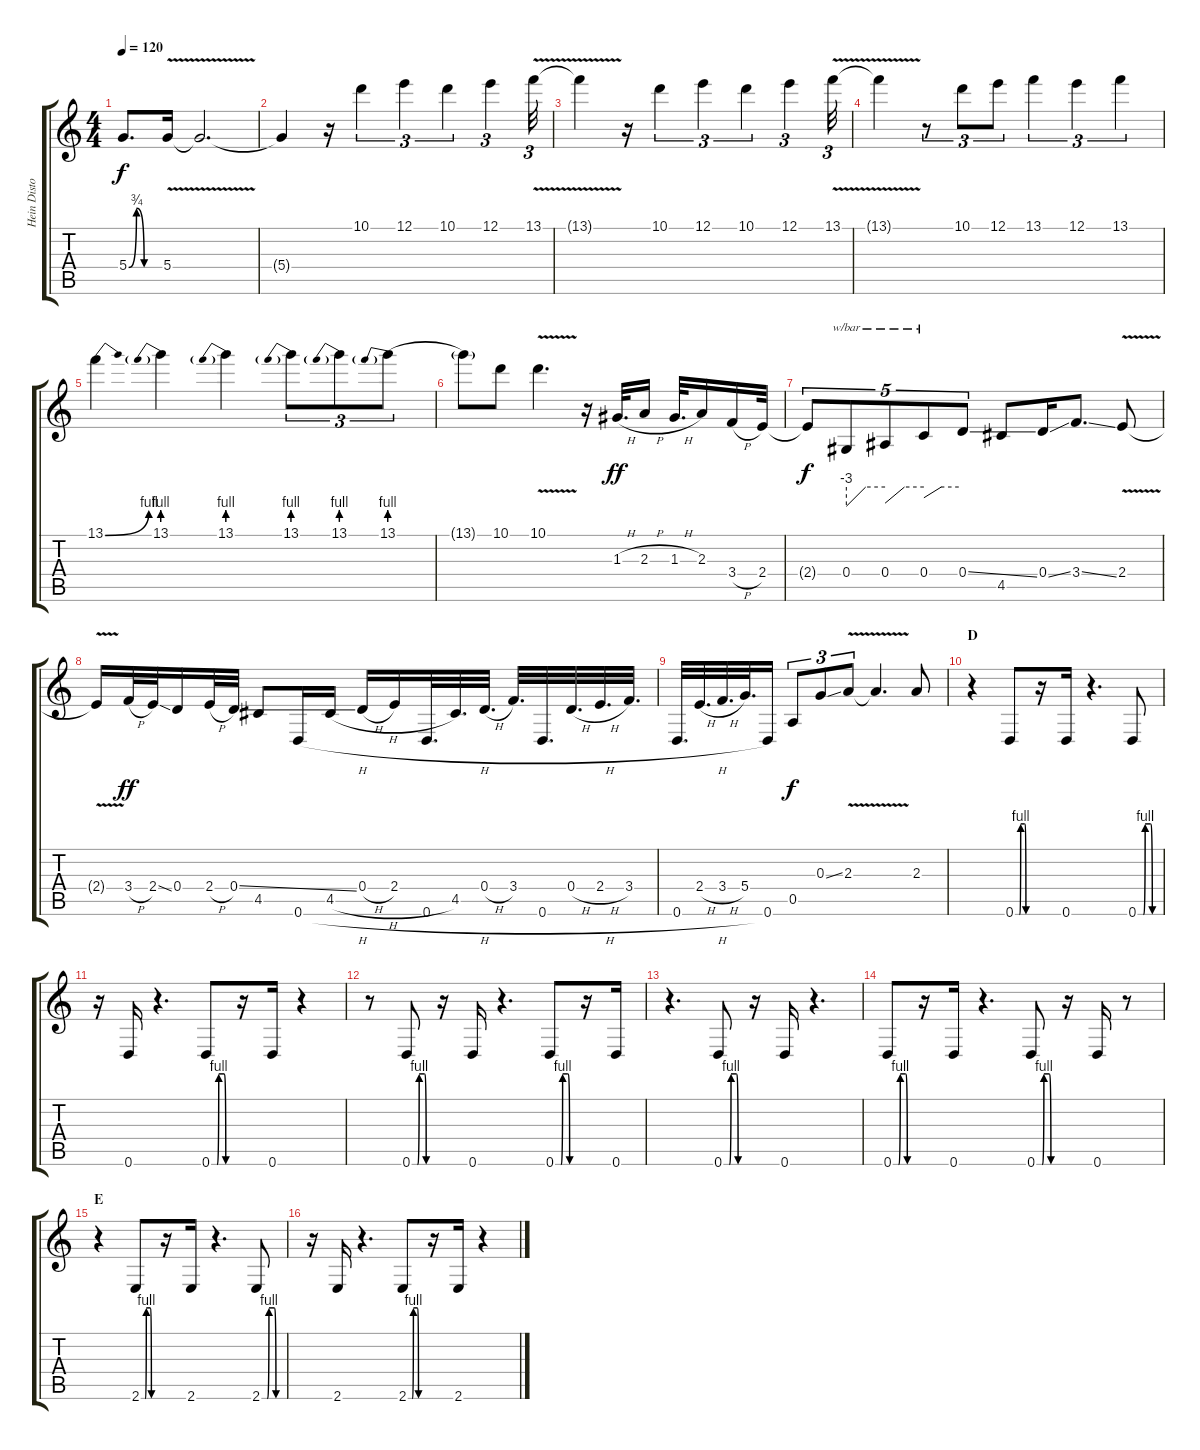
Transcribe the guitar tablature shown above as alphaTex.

\track ("Hein Distortion 2" "Hein Disto") {instrument distortionguitar}
\staff {score tabs}
\tuning (E4 B3 G3 D3 A2 D2) {hide}
\ts (4 4)
\tempo 120
\clef g2
\ks c
5.4{be (custom 0 0 15 3 30 0 60 0)}.8{d dy f} 5.4{v}.16 5.4{t}.2{d} |
5.4{t}.4 r.16 10.1.4{tu (3 2)} 12.1.4{tu (3 2)} 10.1.4{tu (3 2)} 12.1.4{tu (3 2)} 13.1{v}.32{tu (3 2)} |
13.1{t}.4 r.16 10.1.4{tu (3 2)} 12.1.4{tu (3 2)} 10.1.4{tu (3 2)} 12.1.4{tu (3 2)} 13.1{v}.32{tu (3 2)} |
13.1{t}.4 r.8{tu (3 2)} 10.1.8{tu (3 2)} 12.1.8{tu (3 2)} 13.1.4{tu (3 2)} 12.1.4{tu (3 2)} 13.1.4{tu (3 2)} |
13.1{be (bend 0 0 60 4)}.4 13.1{be (prebend 0 4 60 4)}.4 13.1{be (prebend 0 4 60 4)}.4 13.1{be (prebend 0 4 60 4)}.8{tu (3 2)} 13.1{be (prebend 0 4 60 4)}.8{tu (3 2)} 13.1{be (prebend 0 4 60 4)}.8{tu (3 2)} |
13.1{t}.8 10.1.8 10.1{v}.4{d} r.16 1.3{h}.32{d dy ff} 2.3{h}.16 1.3{h}.32{d} 2.3.16 3.4{h}.16 2.4.32 |
2.4{t}.8{tu (5 4) dy f} 0.4.8{tu (5 4) tbe (custom default 0 -12 30 0 60 0)} 0.4.8{tu (5 4) tbe (custom default 0 -8 30 0 60 0)} 0.4.8{tu (5 4) tbe (custom default 0 -4 30 0 60 0)} 0.4{ss}.8{tu (5 4)} 4.5.8 0.4{ss}.16 3.4{ss}.8{d} 2.4{v}.8 |
2.4{t}.16 3.4{h}.32{dy ff} 2.4{ss}.32 0.4.16 2.4{h}.32 0.4{ss}.32 4.5.8 0.6{h}.16 4.5{h}.16 0.4{h}.16 2.4.16 0.6{h}.32{d} 4.5.32{d} 0.4{h}.32{d} 3.4.32{d} 0.6{h}.32{d} 0.4{h}.32{d} 2.4{h}.32{d} 3.4.32{d} |
0.6{h}.32{d} 2.4{h}.32{d} 3.4{h}.32{d} 5.4.32{d} 0.6.16 0.5.8{tu (3 2) dy f} 0.3{ss}.8{tu (3 2)} 2.3{v}.8{tu (3 2)} 2.3{t}.4{d} 2.3.8 |
\section ("" "D")
r.4 0.6{be (custom 0 0 15 0 20 4 35 4 40 0 60 0)}.8 r.16 0.6.16 r.4{d} 0.6{be (custom 0 0 15 0 20 4 35 4 40 0 60 0)}.8 |
r.16 0.6.16 r.4{d} 0.6{be (custom 0 0 15 0 20 4 35 4 40 0 60 0)}.8 r.16 0.6.16 r.4 |
r.8 0.6{be (custom 0 0 15 0 20 4 35 4 40 0 60 0)}.8 r.16 0.6.16 r.4{d} 0.6{be (custom 0 0 15 0 20 4 35 4 40 0 60 0)}.8 r.16 0.6.16 |
r.4{d} 0.6{be (custom 0 0 15 0 20 4 35 4 40 0 60 0)}.8 r.16 0.6.16 r.4{d} |
0.6{be (custom 0 0 15 0 20 4 35 4 40 0 60 0)}.8 r.16 0.6.16 r.4{d} 0.6{be (custom 0 0 15 0 20 4 35 4 40 0 60 0)}.8 r.16 0.6.16 r.8 |
\section ("" "E")
r.4 2.6{be (custom 0 0 15 0 20 4 35 4 40 0 60 0)}.8 r.16 2.6.16 r.4{d} 2.6{be (custom 0 0 15 0 20 4 35 4 40 0 60 0)}.8 |
r.16 2.6.16 r.4{d} 2.6{be (custom 0 0 15 0 20 4 35 4 40 0 60 0)}.8 r.16 2.6.16 r.4
